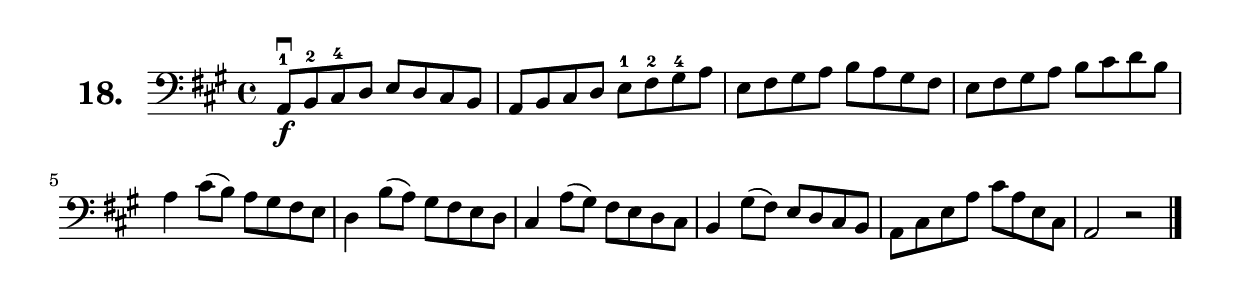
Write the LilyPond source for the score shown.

\version "2.18.2"

\score {
  \new StaffGroup = "" \with {
        instrumentName = \markup { \bold \huge { \larger "18." }}
      }
  <<
    \new Staff = "celloI"

    \relative c {
      \clef bass
      \key a \major
      \time 4/4

      a8\downbow\f-1 b-2 cis-4 d e d cis b | %01
      a b cis d e-1 fis-2 gis-4 a           | %02
      e fis gis a b a gis fis               | %03
      e fis gis a b cis d b                 | %04
      a4 cis8( b) a gis fis e               | %05
      d4 b'8( a) gis fis e d                | %06
      cis4 a'8( gis) fis e d cis            | %07
      b4 gis'8( fis) e d cis b              | %08
      a cis e a cis a e cis                 | %09
      a2 r \bar "|."                          %10

    }
  >>
  \layout {}
  \header {
    composer = "Sebastian Lee"
    %opus = "Op. 70"
  }
}
